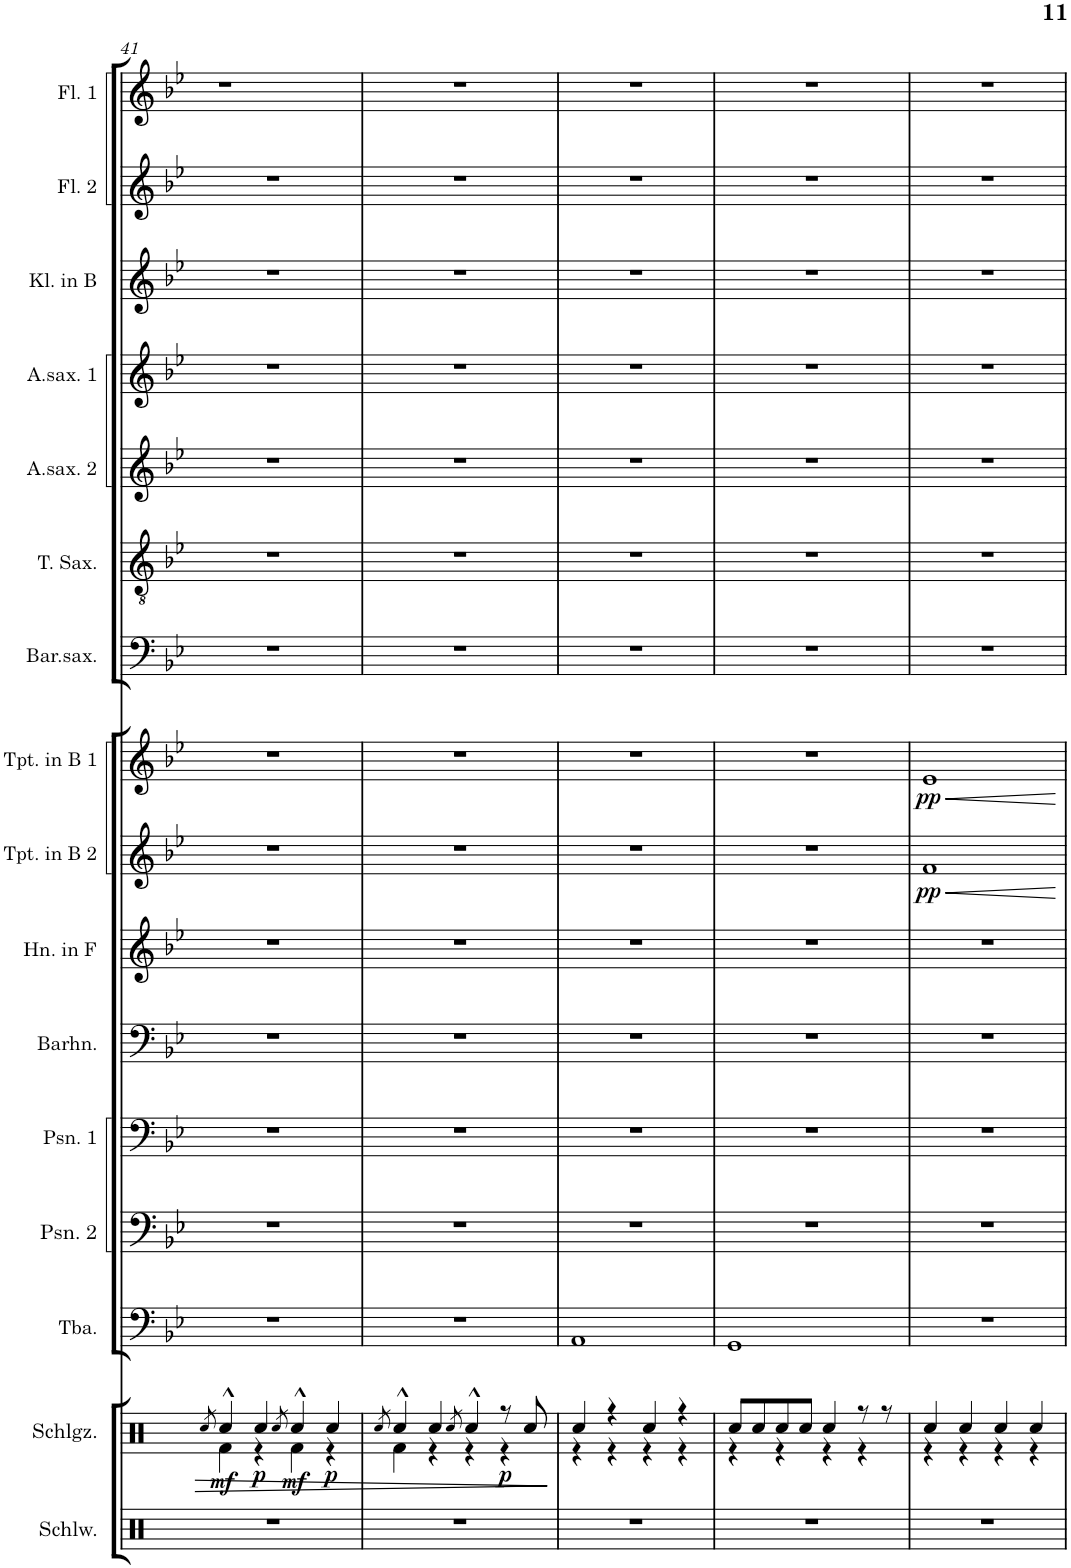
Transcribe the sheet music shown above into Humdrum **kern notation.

**kern	**kern	**dynam	**kern	**kern	**kern	**kern	**kern	**kern	**dynam	**kern	**dynam	**kern	**kern	**kern	**kern	**kern	**kern	**kern
*part16	*part15	*part15	*part14	*part13	*part12	*part11	*part10	*part9	*part9	*part8	*part8	*part7	*part6	*part5	*part4	*part3	*part2	*part1
*staff16	*staff15	*staff15	*staff14	*staff13	*staff12	*staff11	*staff10	*staff9	*staff9	*staff8	*staff8	*staff7	*staff6	*staff5	*staff4	*staff3	*staff2	*staff1
*I"Schlagwerk	*I"Schlagwerk	*	*I"Tuba	*I"Posaune 2	*I"Posaune 1	*I"Baritonhorn	*I"Horn in F	*I"Trompete in B 2	*	*I"Trompete in B 1	*	*I"Baritonsaxophon	*I"Tenorsaxophon	*I"Altsaxophon 2	*I"Altsaxophon 1	*I"Klarinette in B	*I"Flöte 2	*I"Flöte 1
*I'Schlw.	*	*	*I'Tba.	*I'Psn. 2	*I'Psn. 1	*I'Barhn.	*I'Hn. in F	*I'Tpt. in B 2	*	*I'Tpt. in B 1	*	*I'Bar.sax.	*I'T. Sax.	*I'A.sax. 2	*I'A.sax. 1	*I'Kl. in B	*I'Fl. 2	*I'Fl. 1
!!LO:PB:g=z
*clefX	*clefX	*	*clefF4	*clefF4	*clefF4	*clefF4	*clefG2	*clefG2	*	*clefG2	*	*clefF4	*clefGv2	*clefG2	*clefG2	*clefG2	*clefG2	*clefG2
*	*	*	*	*	*	*Trd4c7	*Trd4c7	*Trd1c2	*	*Trd1c2	*	*Trd12c21	*Trd8c14	*Trd5c9	*Trd5c9	*Trd1c2	*	*
*k[]	*k[]	*	*k[b-e-]	*k[b-e-]	*k[b-e-]	*k[b-e-]	*k[b-e-]	*k[b-e-]	*	*k[b-e-]	*	*k[b-e-]	*k[b-e-]	*k[b-e-]	*k[b-e-]	*k[b-e-]	*k[b-e-]	*k[b-e-]
*M4/4	*M4/4	*	*M4/4	*M4/4	*M4/4	*M4/4	*M4/4	*M4/4	*	*M4/4	*	*M4/4	*M4/4	*M4/4	*M4/4	*M4/4	*M4/4	*M4/4
=41	=41	=41	=41	=41	=41	=41	=41	=41	=41	=41	=41	=41	=41	=41	=41	=41	=41	=41
.	8qRcc/	.	.	.	.	.	.	.	.	.	.	.	.	.	.	.	.	.
*	*^	*	*	*	*	*	*	*	*	*	*	*	*	*	*	*	*	*
!	!	!	!LO:DY:b	!	!	!	!	!	!	!	!	!	!	!	!	!	!	!	!
1r	4Rcc^^/	4Rf\	mf	1r	1r	1r	1r	1r	1r	.	1r	.	1r	1r	1r	1r	1r	1r	1r
!	!	!	!LO:DY:b	!	!	!	!	!	!	!	!	!	!	!	!	!	!	!	!
.	4Rcc/	4r	p	.	.	.	.	.	.	.	.	.	.	.	.	.	.	.	.
.	8qRcc/	.	.	.	.	.	.	.	.	.	.	.	.	.	.	.	.	.	.
!	!	!	!LO:DY:b	!	!	!	!	!	!	!	!	!	!	!	!	!	!	!	!
.	4Rcc^^/	4Rf\	mf	.	.	.	.	.	.	.	.	.	.	.	.	.	.	.	.
!	!	!	!LO:DY:b	!	!	!	!	!	!	!	!	!	!	!	!	!	!	!	!
.	4Rcc/	4r	p	.	.	.	.	.	.	.	.	.	.	.	.	.	.	.	.
=42	=42	=42	=42	=42	=42	=42	=42	=42	=42	=42	=42	=42	=42	=42	=42	=42	=42	=42	=42
.	8qRcc/	.	.	.	.	.	.	.	.	.	.	.	.	.	.	.	.	.	.
1r	4Rcc^^/	4Rf\	.	1r	1r	1r	1r	1r	1r	.	1r	.	1r	1r	1r	1r	1r	1r	1r
.	4Rcc/	4r	.	.	.	.	.	.	.	.	.	.	.	.	.	.	.	.	.
.	8qRcc/	.	.	.	.	.	.	.	.	.	.	.	.	.	.	.	.	.	.
.	4Rcc^^/	4r	.	.	.	.	.	.	.	.	.	.	.	.	.	.	.	.	.
!	!	!	!LO:DY:b	!	!	!	!	!	!	!	!	!	!	!	!	!	!	!	!
.	8r	4r	p	.	.	.	.	.	.	.	.	.	.	.	.	.	.	.	.
.	8Rcc/	.	.	.	.	.	.	.	.	.	.	.	.	.	.	.	.	.	.
=43	=43	=43	=43	=43	=43	=43	=43	=43	=43	=43	=43	=43	=43	=43	=43	=43	=43	=43	=43
1r	4Rcc/	4r	.	1AA	1r	1r	1r	1r	1r	.	1r	.	1r	1r	1r	1r	1r	1r	1r
.	4r	4r	.	.	.	.	.	.	.	.	.	.	.	.	.	.	.	.	.
.	4Rcc/	4r	.	.	.	.	.	.	.	.	.	.	.	.	.	.	.	.	.
.	4r	4r	.	.	.	.	.	.	.	.	.	.	.	.	.	.	.	.	.
=44	=44	=44	=44	=44	=44	=44	=44	=44	=44	=44	=44	=44	=44	=44	=44	=44	=44	=44	=44
1r	8Rcc/L	4r	.	1GG	1r	1r	1r	1r	1r	.	1r	.	1r	1r	1r	1r	1r	1r	1r
.	8Rcc/	.	.	.	.	.	.	.	.	.	.	.	.	.	.	.	.	.	.
.	8Rcc/	4r	.	.	.	.	.	.	.	.	.	.	.	.	.	.	.	.	.
.	8Rcc/J	.	.	.	.	.	.	.	.	.	.	.	.	.	.	.	.	.	.
.	4Rcc/	4r	.	.	.	.	.	.	.	.	.	.	.	.	.	.	.	.	.
.	8r	4r	.	.	.	.	.	.	.	.	.	.	.	.	.	.	.	.	.
.	8r	.	.	.	.	.	.	.	.	.	.	.	.	.	.	.	.	.	.
=45	=45	=45	=45	=45	=45	=45	=45	=45	=45	=45	=45	=45	=45	=45	=45	=45	=45	=45	=45
!	!	!	!	!	!	!	!	!	!	!LO:HP:b	!	!LO:HP:b	!	!	!	!	!	!	!
!	!	!	!	!	!	!	!	!	!	!LO:DY:n=1:b	!	!LO:DY:n=1:b	!	!	!	!	!	!	!
1r	4Rcc/	4r	.	1r	1r	1r	1r	1r	1f	< pp	1e-	< pp	1r	1r	1r	1r	1r	1r	1r
.	4Rcc/	4r	.	.	.	.	.	.	.	.	.	.	.	.	.	.	.	.	.
.	4Rcc/	4r	.	.	.	.	.	.	.	.	.	.	.	.	.	.	.	.	.
.	4Rcc/	4r	.	.	.	.	.	.	.	.	.	.	.	.	.	.	.	.	.
*	*v	*v	*	*	*	*	*	*	*	*	*	*	*	*	*	*	*	*	*
.	.	.	.	.	.	.	.	.	[	.	[	.	.	.	.	.	.	.
=	=	=	=	=	=	=	=	=	=	=	=	=	=	=	=	=	=	=
*-	*-	*-	*-	*-	*-	*-	*-	*-	*-	*-	*-	*-	*-	*-	*-	*-	*-	*-
